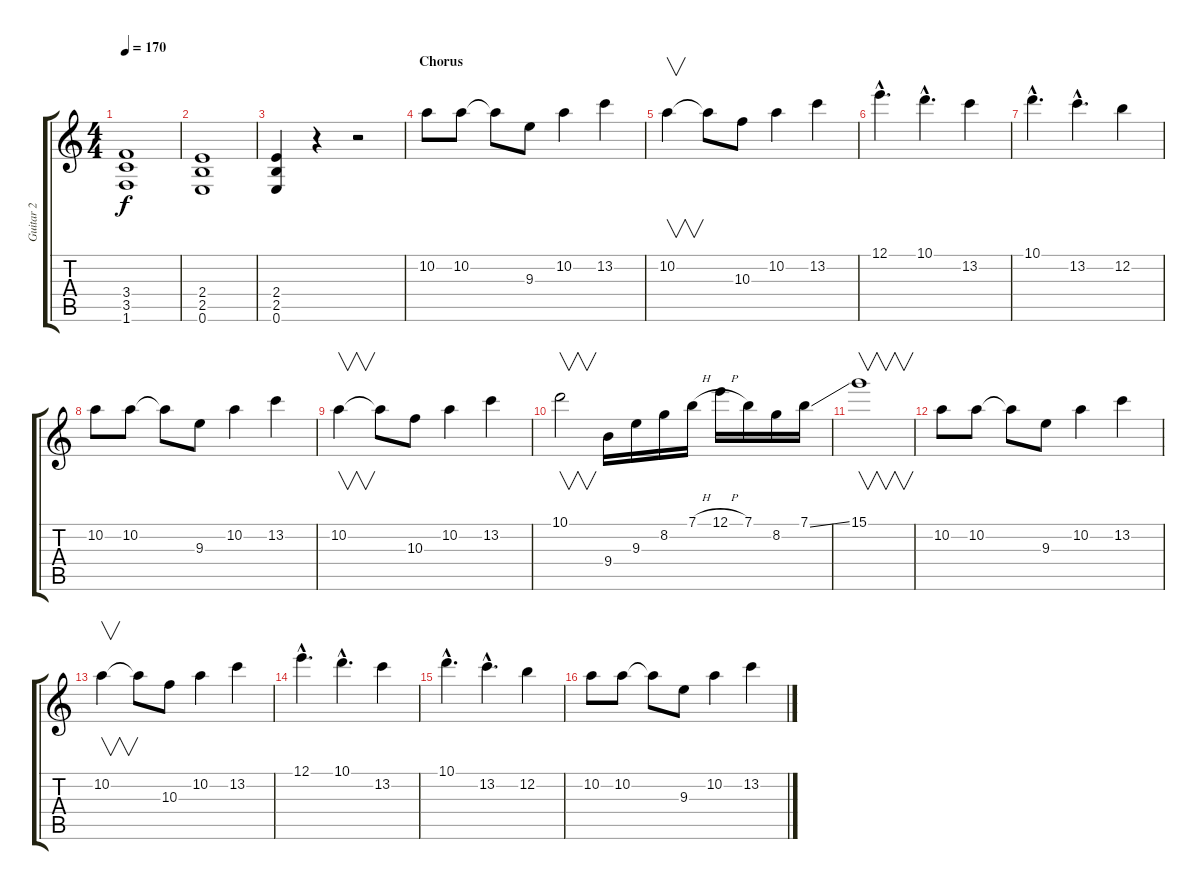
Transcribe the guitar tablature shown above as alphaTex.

\track ("Guitar 2" "Guitar 2") {instrument overdrivenguitar}
\staff {score tabs}
\tuning (E4 B3 G3 D3 A2 E2) {hide}
\ts (4 4)
\tempo 170
\clef g2
\ks c
(3.4{t} 3.5{t} 1.6{t}).1{dy f} |
(2.4 2.5 0.6).1 |
(2.4 2.5 0.6).4 r.4 r.2 |
\section ("" "Chorus")
10.2.8 10.2.8 10.2{t}.8 9.3.8 10.2.4 13.2.4 |
10.2.4{v} 10.2{t}.8 10.3.8 10.2.4 13.2.4 |
12.1{hac}.4{d} 10.1{hac}.4{d} 13.2.4 |
10.1{hac}.4{d} 13.2{hac}.4{d} 12.2.4 |
10.2.8 10.2.8 10.2{t}.8 9.3.8 10.2.4 13.2.4 |
10.2.4{v} 10.2{t}.8 10.3.8 10.2.4 13.2.4 |
10.1.2{v} 9.4.16 9.3.16 8.2.16 7.1{h}.16 12.1{h}.16 7.1.16 8.2.16 7.1{ss}.16 |
15.1.1{v} |
10.2.8 10.2.8 10.2{t}.8 9.3.8 10.2.4 13.2.4 |
10.2.4{v} 10.2{t}.8 10.3.8 10.2.4 13.2.4 |
12.1{hac}.4{d} 10.1{hac}.4{d} 13.2.4 |
10.1{hac}.4{d} 13.2{hac}.4{d} 12.2.4 |
10.2.8 10.2.8 10.2{t}.8 9.3.8 10.2.4 13.2.4
